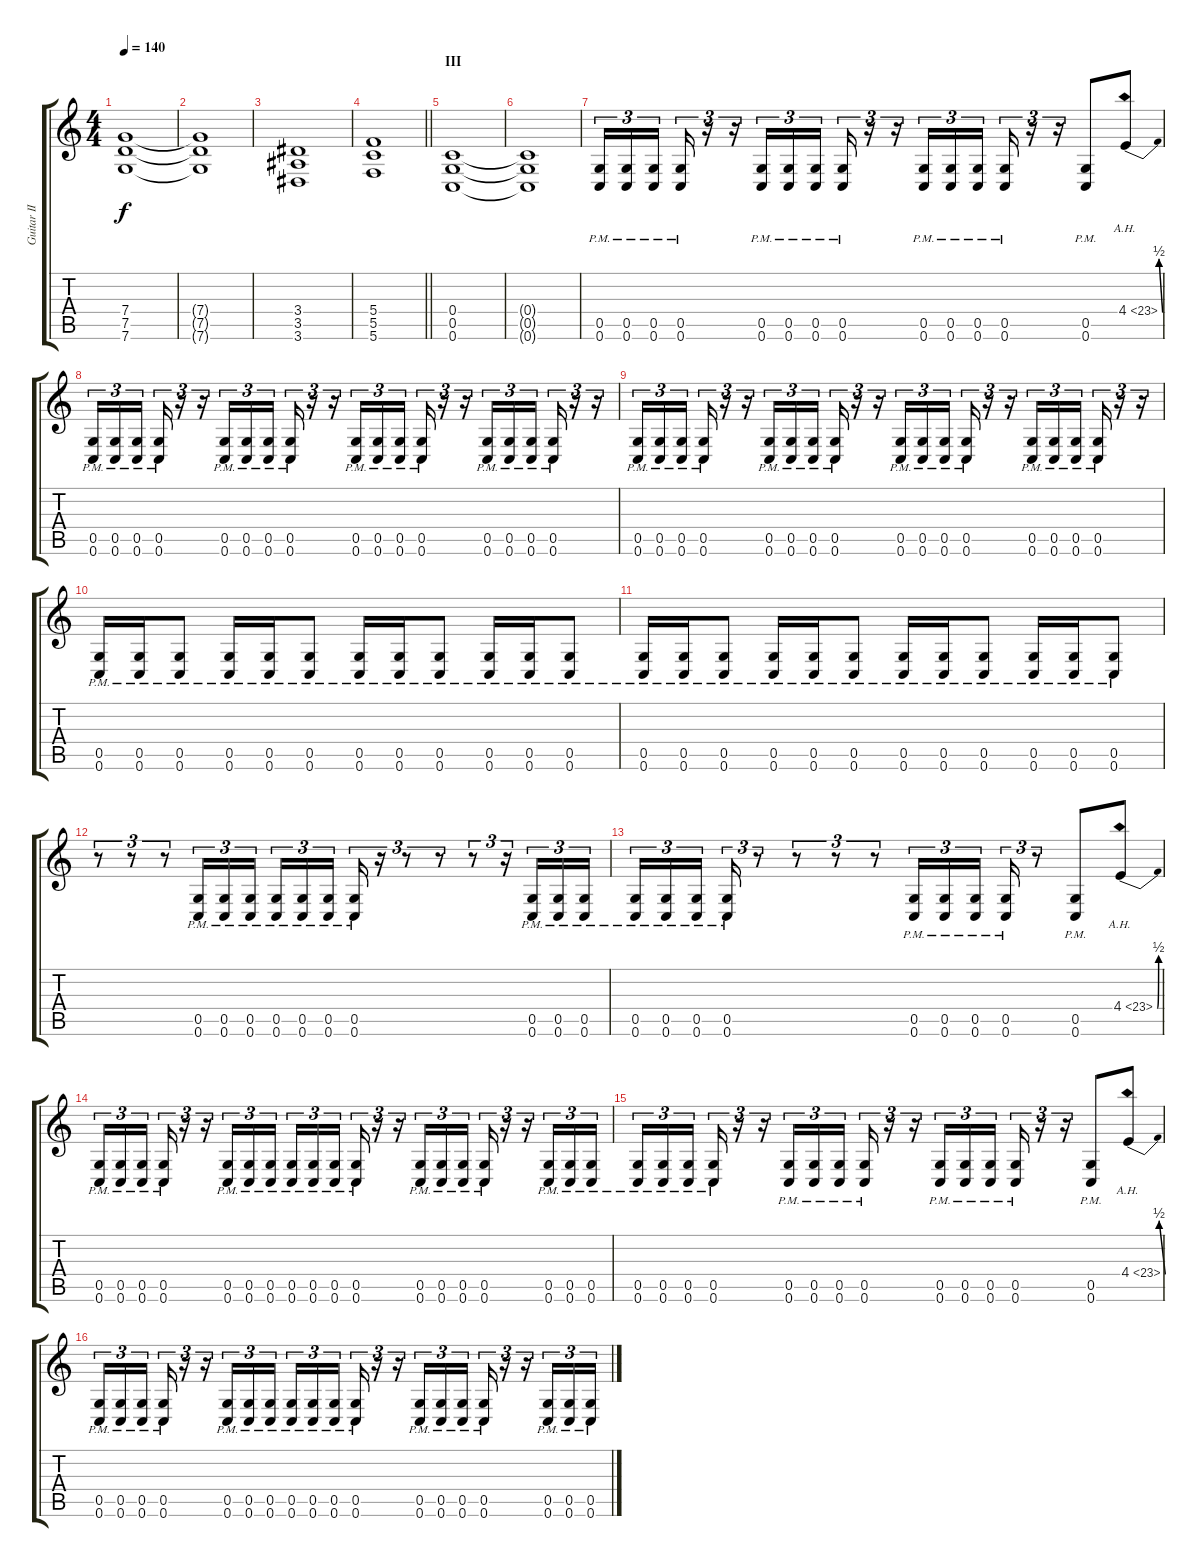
\track ("Guitar II" "Guitar II") {instrument distortionguitar}
\staff {score tabs}
\tuning (D4 A3 F3 C3 G2 C2) {hide}
\ts (4 4)
\tempo 140
\clef g2
\ks c
(7.4 7.5 7.6).1{dy f} |
(7.4{t} 7.5{t} 7.6{t}).1 |
(3.4 3.5 3.6).1 |
\barLineRight lightlight
(5.4 5.5 5.6).1 |
\section ("" "III")
(0.4 0.5 0.6).1 |
(0.4{t} 0.5{t} 0.6{t}).1 |
(0.5{pm} 0.6{pm}).16{tu (3 2)} (0.5{pm} 0.6{pm}).16{tu (3 2)} (0.5{pm} 0.6{pm}).16{tu (3 2) beam splitsecondary} (0.5{pm} 0.6{pm}).16{tu (3 2)} r.16{tu (3 2)} r.16{tu (3 2)} (0.5{pm} 0.6{pm}).16{tu (3 2)} (0.5{pm} 0.6{pm}).16{tu (3 2)} (0.5{pm} 0.6{pm}).16{tu (3 2) beam splitsecondary} (0.5{pm} 0.6{pm}).16{tu (3 2)} r.16{tu (3 2)} r.16{tu (3 2)} (0.5{pm} 0.6{pm}).16{tu (3 2)} (0.5{pm} 0.6{pm}).16{tu (3 2)} (0.5{pm} 0.6{pm}).16{tu (3 2) beam splitsecondary} (0.5{pm} 0.6{pm}).16{tu (3 2)} r.16{tu (3 2)} r.16{tu (3 2)} (0.5{pm} 0.6{pm}).8 4.4{be (bend 0 0 60 2) ah 19}.8 |
(0.5{pm} 0.6{pm}).16{tu (3 2)} (0.5{pm} 0.6{pm}).16{tu (3 2)} (0.5{pm} 0.6{pm}).16{tu (3 2) beam splitsecondary} (0.5{pm} 0.6{pm}).16{tu (3 2)} r.16{tu (3 2)} r.16{tu (3 2)} (0.5{pm} 0.6{pm}).16{tu (3 2)} (0.5{pm} 0.6{pm}).16{tu (3 2)} (0.5{pm} 0.6{pm}).16{tu (3 2) beam splitsecondary} (0.5{pm} 0.6{pm}).16{tu (3 2)} r.16{tu (3 2)} r.16{tu (3 2)} (0.5{pm} 0.6{pm}).16{tu (3 2)} (0.5{pm} 0.6{pm}).16{tu (3 2)} (0.5{pm} 0.6{pm}).16{tu (3 2) beam splitsecondary} (0.5{pm} 0.6{pm}).16{tu (3 2)} r.16{tu (3 2)} r.16{tu (3 2)} (0.5{pm} 0.6{pm}).16{tu (3 2)} (0.5{pm} 0.6{pm}).16{tu (3 2)} (0.5{pm} 0.6{pm}).16{tu (3 2) beam splitsecondary} (0.5{pm} 0.6{pm}).16{tu (3 2)} r.16{tu (3 2)} r.16{tu (3 2)} |
(0.5{pm} 0.6{pm}).16{tu (3 2)} (0.5{pm} 0.6{pm}).16{tu (3 2)} (0.5{pm} 0.6{pm}).16{tu (3 2) beam splitsecondary} (0.5{pm} 0.6{pm}).16{tu (3 2)} r.16{tu (3 2)} r.16{tu (3 2)} (0.5{pm} 0.6{pm}).16{tu (3 2)} (0.5{pm} 0.6{pm}).16{tu (3 2)} (0.5{pm} 0.6{pm}).16{tu (3 2) beam splitsecondary} (0.5{pm} 0.6{pm}).16{tu (3 2)} r.16{tu (3 2)} r.16{tu (3 2)} (0.5{pm} 0.6{pm}).16{tu (3 2)} (0.5{pm} 0.6{pm}).16{tu (3 2)} (0.5{pm} 0.6{pm}).16{tu (3 2) beam splitsecondary} (0.5{pm} 0.6{pm}).16{tu (3 2)} r.16{tu (3 2)} r.16{tu (3 2)} (0.5{pm} 0.6{pm}).16{tu (3 2)} (0.5{pm} 0.6{pm}).16{tu (3 2)} (0.5{pm} 0.6{pm}).16{tu (3 2) beam splitsecondary} (0.5{pm} 0.6{pm}).16{tu (3 2)} r.16{tu (3 2)} r.16{tu (3 2)} |
(0.5{pm} 0.6{pm}).16 (0.5{pm} 0.6{pm}).16 (0.5{pm} 0.6{pm}).8 (0.5{pm} 0.6{pm}).16 (0.5{pm} 0.6{pm}).16 (0.5{pm} 0.6{pm}).8 (0.5{pm} 0.6{pm}).16 (0.5{pm} 0.6{pm}).16 (0.5{pm} 0.6{pm}).8 (0.5{pm} 0.6{pm}).16 (0.5{pm} 0.6{pm}).16 (0.5{pm} 0.6{pm}).8 |
(0.5{pm} 0.6{pm}).16 (0.5{pm} 0.6{pm}).16 (0.5{pm} 0.6{pm}).8 (0.5{pm} 0.6{pm}).16 (0.5{pm} 0.6{pm}).16 (0.5{pm} 0.6{pm}).8 (0.5{pm} 0.6{pm}).16 (0.5{pm} 0.6{pm}).16 (0.5{pm} 0.6{pm}).8 (0.5{pm} 0.6{pm}).16 (0.5{pm} 0.6{pm}).16 (0.5{pm} 0.6{pm}).8 |
r.8{tu (3 2) balance 14} r.8{tu (3 2)} r.8{tu (3 2)} (0.5{pm} 0.6{pm}).16{tu (3 2)} (0.5{pm} 0.6{pm}).16{tu (3 2)} (0.5{pm} 0.6{pm}).16{tu (3 2) beam splitsecondary} (0.5{pm} 0.6{pm}).16{tu (3 2)} (0.5{pm} 0.6{pm}).16{tu (3 2)} (0.5{pm} 0.6{pm}).16{tu (3 2)} (0.5{pm} 0.6{pm}).16{tu (3 2)} r.16{tu (3 2)} r.8{tu (3 2)} r.8{tu (3 2)} r.8{tu (3 2)} r.16{tu (3 2)} (0.5{pm} 0.6{pm}).16{tu (3 2)} (0.5{pm} 0.6{pm}).16{tu (3 2)} (0.5{pm} 0.6{pm}).16{tu (3 2)} |
(0.5{pm} 0.6{pm}).16{tu (3 2)} (0.5{pm} 0.6{pm}).16{tu (3 2)} (0.5{pm} 0.6{pm}).16{tu (3 2) beam splitsecondary} (0.5{pm} 0.6{pm}).16{tu (3 2)} r.8{tu (3 2)} r.8{tu (3 2)} r.8{tu (3 2)} r.8{tu (3 2)} (0.5{pm} 0.6{pm}).16{tu (3 2)} (0.5{pm} 0.6{pm}).16{tu (3 2)} (0.5{pm} 0.6{pm}).16{tu (3 2) beam splitsecondary} (0.5{pm} 0.6{pm}).16{tu (3 2)} r.8{tu (3 2)} (0.5{pm} 0.6{pm}).8 4.4{be (bend 0 0 60 2) ah 19}.8 |
(0.5{pm} 0.6{pm}).16{tu (3 2) balance 8} (0.5{pm} 0.6{pm}).16{tu (3 2)} (0.5{pm} 0.6{pm}).16{tu (3 2) beam splitsecondary} (0.5{pm} 0.6{pm}).16{tu (3 2)} r.16{tu (3 2)} r.16{tu (3 2)} (0.5{pm} 0.6{pm}).16{tu (3 2)} (0.5{pm} 0.6{pm}).16{tu (3 2)} (0.5{pm} 0.6{pm}).16{tu (3 2) beam splitsecondary} (0.5{pm} 0.6{pm}).16{tu (3 2)} (0.5{pm} 0.6{pm}).16{tu (3 2)} (0.5{pm} 0.6{pm}).16{tu (3 2)} (0.5{pm} 0.6{pm}).16{tu (3 2)} r.16{tu (3 2)} r.16{tu (3 2)} (0.5{pm} 0.6{pm}).16{tu (3 2)} (0.5{pm} 0.6{pm}).16{tu (3 2)} (0.5{pm} 0.6{pm}).16{tu (3 2)} (0.5{pm} 0.6{pm}).16{tu (3 2)} r.16{tu (3 2)} r.16{tu (3 2)} (0.5{pm} 0.6{pm}).16{tu (3 2)} (0.5{pm} 0.6{pm}).16{tu (3 2)} (0.5{pm} 0.6{pm}).16{tu (3 2)} |
(0.5{pm} 0.6{pm}).16{tu (3 2)} (0.5{pm} 0.6{pm}).16{tu (3 2)} (0.5{pm} 0.6{pm}).16{tu (3 2) beam splitsecondary} (0.5{pm} 0.6{pm}).16{tu (3 2)} r.16{tu (3 2)} r.16{tu (3 2)} (0.5{pm} 0.6{pm}).16{tu (3 2)} (0.5{pm} 0.6{pm}).16{tu (3 2)} (0.5{pm} 0.6{pm}).16{tu (3 2) beam splitsecondary} (0.5{pm} 0.6{pm}).16{tu (3 2)} r.16{tu (3 2)} r.16{tu (3 2)} (0.5{pm} 0.6{pm}).16{tu (3 2)} (0.5{pm} 0.6{pm}).16{tu (3 2)} (0.5{pm} 0.6{pm}).16{tu (3 2) beam splitsecondary} (0.5{pm} 0.6{pm}).16{tu (3 2)} r.16{tu (3 2)} r.16{tu (3 2)} (0.5{pm} 0.6{pm}).8 4.4{be (bend 0 0 60 2) ah 19}.8 |
(0.5{pm} 0.6{pm}).16{tu (3 2) balance 8} (0.5{pm} 0.6{pm}).16{tu (3 2)} (0.5{pm} 0.6{pm}).16{tu (3 2) beam splitsecondary} (0.5{pm} 0.6{pm}).16{tu (3 2)} r.16{tu (3 2)} r.16{tu (3 2)} (0.5{pm} 0.6{pm}).16{tu (3 2)} (0.5{pm} 0.6{pm}).16{tu (3 2)} (0.5{pm} 0.6{pm}).16{tu (3 2) beam splitsecondary} (0.5{pm} 0.6{pm}).16{tu (3 2)} (0.5{pm} 0.6{pm}).16{tu (3 2)} (0.5{pm} 0.6{pm}).16{tu (3 2)} (0.5{pm} 0.6{pm}).16{tu (3 2)} r.16{tu (3 2)} r.16{tu (3 2)} (0.5{pm} 0.6{pm}).16{tu (3 2)} (0.5{pm} 0.6{pm}).16{tu (3 2)} (0.5{pm} 0.6{pm}).16{tu (3 2)} (0.5{pm} 0.6{pm}).16{tu (3 2)} r.16{tu (3 2)} r.16{tu (3 2)} (0.5{pm} 0.6{pm}).16{tu (3 2)} (0.5{pm} 0.6{pm}).16{tu (3 2)} (0.5{pm} 0.6{pm}).16{tu (3 2)}
